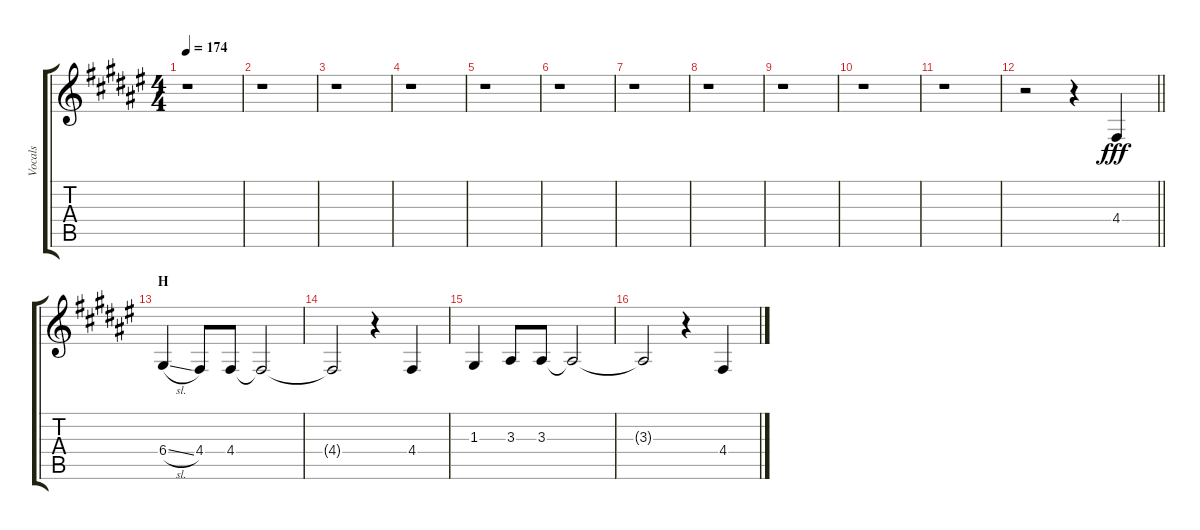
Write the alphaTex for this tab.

\track ("Vocals" "Vocals") {instrument voiceoohs}
\staff {score tabs}
\tuning (E4 B3 G3 D3 A2 E2) {hide}
\ts (4 4)
\tempo 174
\clef g2
\ks f#
r.1{dy fff} |
r.1 |
r.1 |
r.1 |
r.1 |
r.1 |
r.1 |
r.1 |
r.1 |
r.1 |
r.1 |
\barLineRight lightlight
r.2 r.4 4.4.4 |
\section ("" "H")
6.4{sl}.4 4.4.8 4.4.8 4.4{t}.2 |
4.4{t}.2 r.4 4.4.4 |
1.3.4 3.3.8 3.3.8 3.3{t}.2 |
3.3{t}.2 r.4 4.4.4
